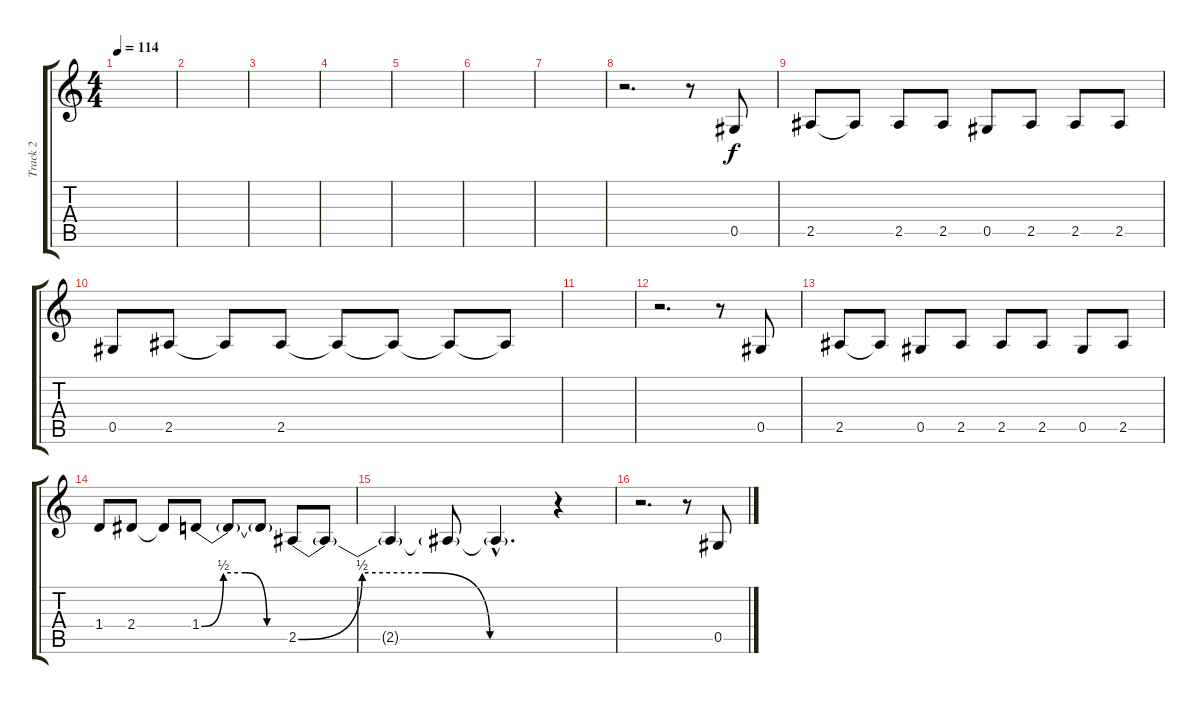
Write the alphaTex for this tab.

\track ("Track 2" "Track 2") {instrument distortionguitar}
\staff {score tabs}
\tuning (Eb4 Bb3 Gb3 Db3 Ab2 Eb2) {hide}
\ts (4 4)
\tempo 114
\clef g2
\ks c
|
|
|
|
|
|
|
r.2{d} r.8 0.5.8 |
2.5.8 2.5{t}.8 2.5.8 2.5.8 0.5.8 2.5.8 2.5.8 2.5.8 |
0.5.8 2.5.8 2.5{t}.8 2.5.8 2.5{t}.8 2.5{t}.8 2.5{t}.8 2.5{t}.8 |
|
r.2{d} r.8 0.5.8 |
2.5.8 2.5{t}.8 0.5.8 2.5.8 2.5.8 2.5.8 0.5.8 2.5.8 |
1.4.8 2.4.8 2.4{t}.8 1.4{be (custom 0 0 15 2 30 2 45 0 60 0)}.8 1.4{t}.8 1.4{t}.8 2.5{be (custom 0 0 15 2 30 2 45 0 60 0)}.8 2.5{t}.8 |
2.5{t}.4 2.5{t}.8 2.5{hac t}.4{d} r.4 |
r.2{d} r.8 0.5.8
